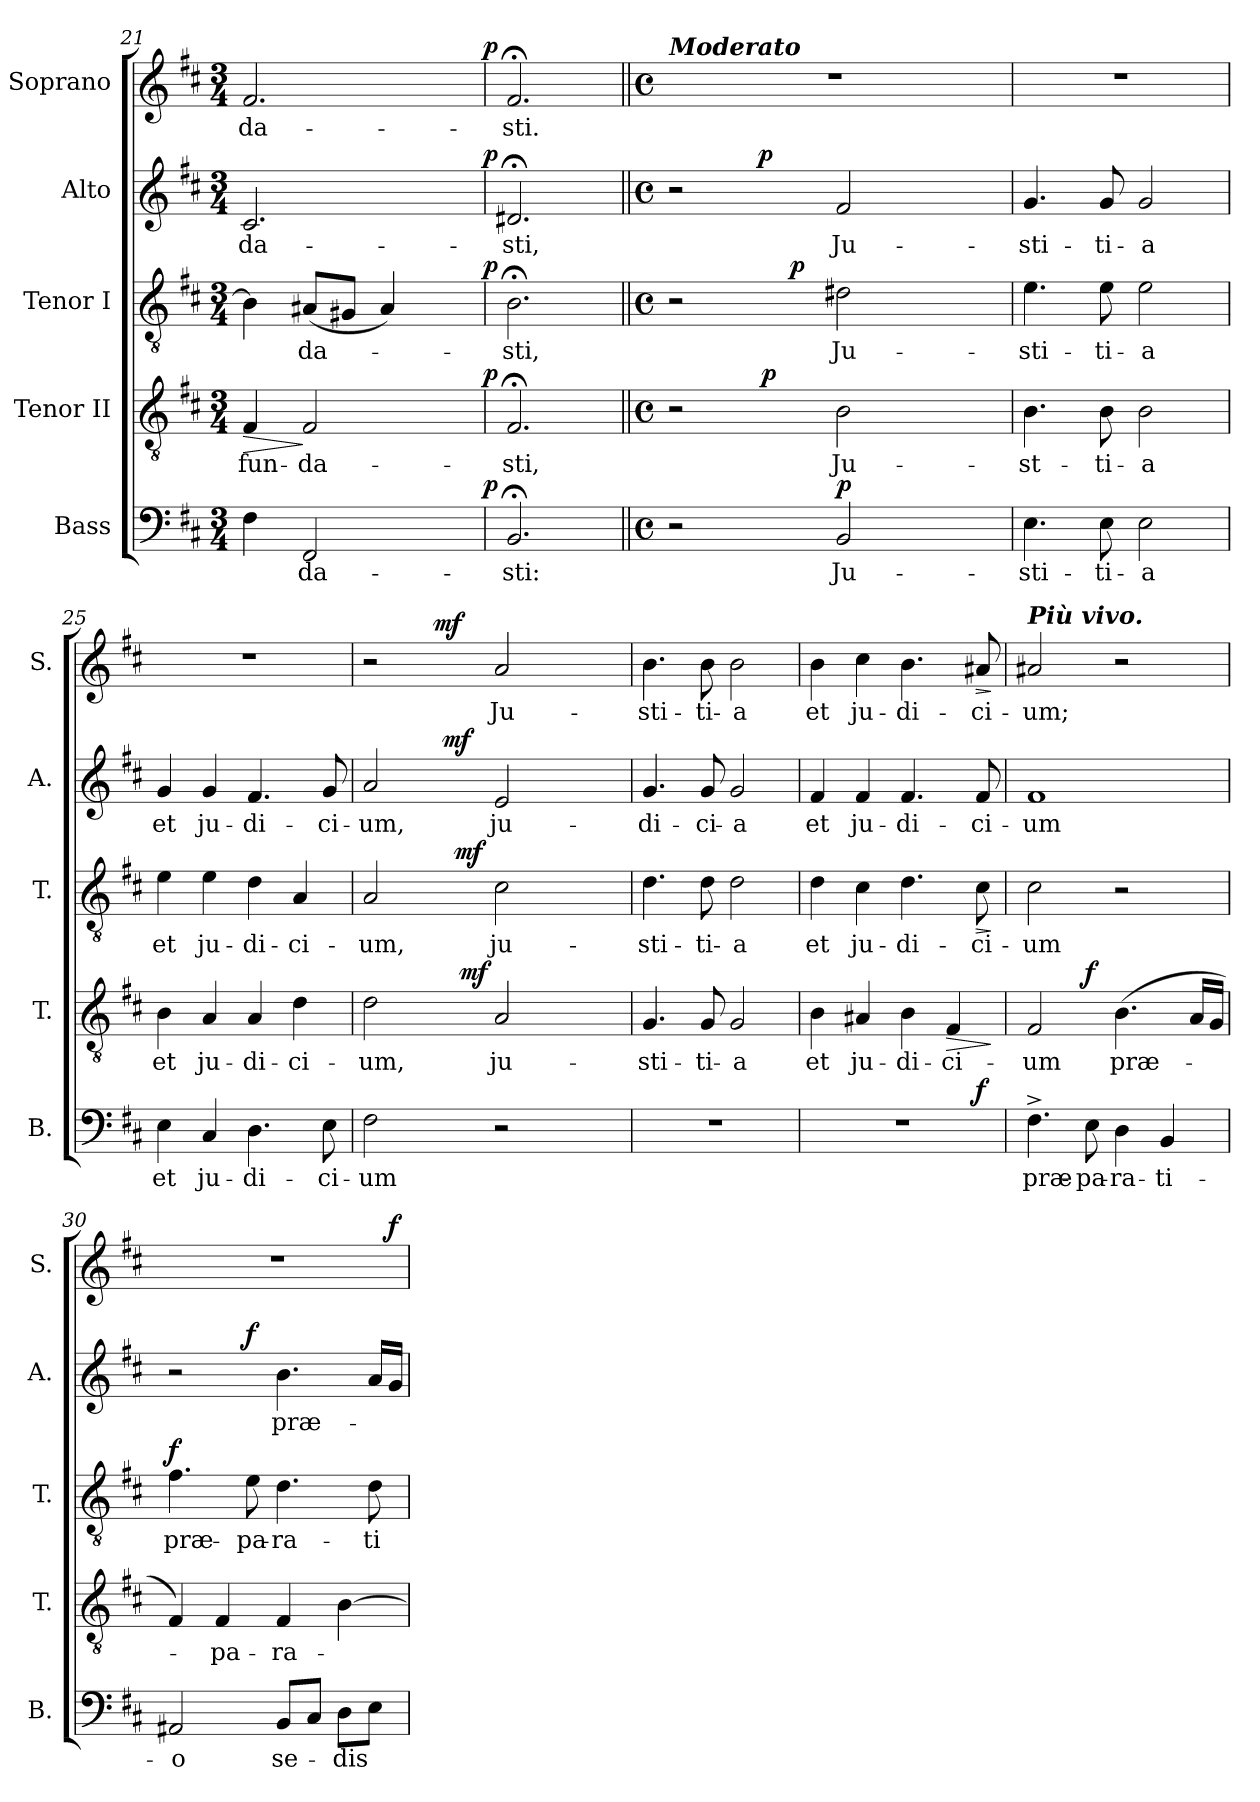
**kern	**text	**dynam	**kern	**text	**dynam	**kern	**text	**dynam	**kern	**text	**dynam	**kern	**text	**dynam
*part5	*part5	*part5	*part4	*part4	*part4	*part3	*part3	*part3	*part2	*part2	*part2	*part1	*part1	*part1
*staff5	*staff5	*staff5	*staff4	*staff4	*staff4	*staff3	*staff3	*staff3	*staff2	*staff2	*staff2	*staff1	*staff1	*staff1
*I"Bass	*	*	*I"Tenor II	*	*	*I"Tenor I	*	*	*I"Alto	*	*	*I"Soprano	*	*
*I'B.	*	*	*I'T.	*	*	*I'T.	*	*	*I'A.	*	*	*I'S.	*	*
*clefF4	*	*	*clefGv2	*	*	*clefGv2	*	*	*clefG2	*	*	*clefG2	*	*
*	*	*	*ITrd7c12	*	*	*ITrd7c12	*	*	*	*	*	*	*	*
*k[f#c#]	*	*	*k[f#c#]	*	*	*k[f#c#]	*	*	*k[f#c#]	*	*	*k[f#c#]	*	*
*D:	*	*	*D:	*	*	*D:	*	*	*D:	*	*	*D:	*	*
*M3/4	*	*	*M3/4	*	*	*M3/4	*	*	*M3/4	*	*	*M3/4	*	*
=21	=21	=21	=21	=21	=21	=21	=21	=21	=21	=21	=21	=21	=21	=21
!	!	!	!	!LO:LY:b:color=#000000	!LO:HP:b	!	!	!	!	!	!	!	!	!
!	!	!	!	!	!	!	!	!	!	!LO:LY:b:color=#000000	!	!	!	!
!	!	!	!	!	!	!	!	!	!	!	!	!	!LO:LY:b:color=#000000	!
*^	*	*	*^	*	*	*^	*	*	*^	*	*	*^	*	*
4F#i\	2ryy	.	.	4FF#i/	2ryy	fun-	>	4BBi\]	2ryy	.	.	2.c#i/	2ryy	-da-	.	2.f#i/	2ryy	-da-	.
!	!	!LO:LY:b:color=#000000	!	!	!	!	!	!	!	!	!	!	!	!	!	!	!	!	!
!	!	!	!	!	!	!LO:LY:b:color=#000000	!	!	!	!	!	!	!	!	!	!	!	!	!
!	!	!	!	!	!	!	!	!	!	!LO:LY:b:color=#000000	!	!	!	!	!	!	!	!	!
2FF#i/	.	-da-	.	2FF#i/	.	-da-	]	(8AA#Xi/L	.	-da-	.	.	.	.	.	.	.	.	.
.	.	.	.	.	.	.	.	8GG#Xi/J	.	.	.	.	.	.	.	.	.	.	.
.	8ryy	.	.	.	8ryy	.	.	4AA#i/)	8ryy	.	.	.	8ryy	.	.	.	8ryy	.	.
.	16ryy	.	.	.	16ryy	.	.	.	16ryy	.	.	.	16ryy	.	.	.	16ryy	.	.
.	32ryy	.	.	.	32ryy	.	.	.	32ryy	.	.	.	32ryy	.	.	.	32ryy	.	.
.	64ryy	.	.	.	64ryy	.	.	.	64ryy	.	.	.	64ryy	.	.	.	64ryy	.	.
.	128...ryy	.	.	.	128...ryy	.	.	.	128...ryy	.	.	.	128...ryy	.	.	.	128...ryy	.	.
.	1024ryy	.	p	.	1024ryy	.	p	.	1024ryy	.	p	.	1024ryy	.	p	.	1024ryy	.	p
*v	*v	*	*	*	*	*	*	*v	*v	*	*	*v	*v	*	*	*v	*v	*	*
*	*	*	*v	*v	*	*	*	*	*	*	*	*	*	*	*
=22	=22	=22	=22	=22	=22	=22	=22	=22	=22	=22	=22	=22	=22	=22
*^	*	*	*^	*	*	*^	*	*	*^	*	*	*^	*	*
!	!	!LO:LY:b:color=#000000	!	!	!	!	!	!	!	!	!	!	!	!	!	!	!	!	!
*v	*v	*	*	*	*	*	*	*v	*v	*	*	*v	*v	*	*	*v	*v	*	*
*	*	*	*v	*v	*	*	*	*	*	*	*	*	*	*	*
*^	*	*	*^	*	*	*^	*	*	*^	*	*	*^	*	*
!	!	!	!	!	!	!LO:LY:b:color=#000000	!	!	!	!	!	!	!	!	!	!	!	!	!
*v	*v	*	*	*	*	*	*	*v	*v	*	*	*v	*v	*	*	*v	*v	*	*
*	*	*	*v	*v	*	*	*	*	*	*	*	*	*	*	*
*^	*	*	*^	*	*	*^	*	*	*^	*	*	*^	*	*
!	!	!	!	!	!	!	!	!	!	!LO:LY:b:color=#000000	!	!	!	!	!	!	!	!	!
*v	*v	*	*	*	*	*	*	*v	*v	*	*	*v	*v	*	*	*v	*v	*	*
*	*	*	*v	*v	*	*	*	*	*	*	*	*	*	*	*
*^	*	*	*^	*	*	*^	*	*	*^	*	*	*^	*	*
!	!	!	!	!	!	!	!	!	!	!	!	!	!	!LO:LY:b:color=#000000	!	!	!	!	!
*v	*v	*	*	*	*	*	*	*v	*v	*	*	*v	*v	*	*	*v	*v	*	*
*	*	*	*v	*v	*	*	*	*	*	*	*	*	*	*	*
*^	*	*	*^	*	*	*^	*	*	*^	*	*	*^	*	*
!	!	!	!	!	!	!	!	!	!	!	!	!	!	!	!	!	!	!LO:LY:b:color=#000000	!
*v	*v	*	*	*	*	*	*	*v	*v	*	*	*v	*v	*	*	*v	*v	*	*
*	*	*	*v	*v	*	*	*	*	*	*	*	*	*	*	*
2.BB;i/	-sti:	.	2.FF#;i/	-sti,	.	2.BB;i\	-sti,	.	2.d#X;i/	-sti,	.	2.f#;i/	-sti.	.
=23||	=23||	=23||	=23||	=23||	=23||	=23||	=23||	=23||	=23||	=23||	=23||	=23||	=23||	=23||
*M4/4	*	*	*M4/4	*	*	*M4/4	*	*	*M4/4	*	*	*M4/4	*	*
*met(c)	*	*	*met(c)	*	*	*met(c)	*	*	*met(c)	*	*	*met(c)	*	*
*	*	*	*	*	*	*	*	*	*	*	*	*MM100	*	*
*	*	*	*^	*	*	*^	*	*	*^	*	*	*	*	*
!	!	!	!	!	!	!	!	!	!	!	!	!	!	!	!LO:TX:a:Bi:t=Moderato	!	!
2r	.	.	2r	4ryy	.	.	2r	4ryy	.	.	2r	4ryy	.	.	1r	.	.
.	.	.	.	32.ryy	.	.	.	16ryy	.	.	.	32ryy	.	.	.	.	.
.	.	.	.	.	.	.	.	.	.	.	.	128ryy	.	.	.	.	.
.	.	.	.	.	.	.	.	.	.	.	.	256ryy	.	.	.	.	.
.	.	.	.	.	.	.	.	.	.	.	.	1024ryy	.	.	.	.	.
.	.	.	.	.	.	.	.	.	.	.	.	2ryy	.	p	.	.	.
.	.	.	.	2ryy	.	p	.	.	.	.	.	.	.	.	.	.	.
.	.	.	.	.	.	.	.	64ryy	.	.	.	.	.	.	.	.	.
.	.	.	.	.	.	.	.	256.ryy	.	.	.	.	.	.	.	.	.
.	.	.	.	.	.	.	.	2ryy	.	p	.	.	.	.	.	.	.
!	!LO:LY:b:color=#000000	!	!	!	!	!	!	!	!	!	!	!	!	!	!	!	!
!	!	!	!	!	!LO:LY:b:color=#000000	!	!	!	!	!	!	!	!	!	!	!	!
!	!	!	!	!	!	!	!	!	!LO:LY:b:color=#000000	!	!	!	!	!	!	!	!
!	!	!	!	!	!	!	!	!	!	!	!	!	!LO:LY:b:color=#000000	!	!	!	!
2BBi/	Ju-	p	2BBi\	.	Ju-	.	2D#Xi\	.	Ju-	.	2f#i/	.	Ju-	.	.	.	.
.	.	.	.	.	.	.	.	.	.	.	.	8ryy	.	.	.	.	.
.	.	.	.	8ryy	.	.	.	.	.	.	.	.	.	.	.	.	.
.	.	.	.	.	.	.	.	8ryy	.	.	.	.	.	.	.	.	.
.	.	.	.	.	.	.	.	.	.	.	.	16ryy	.	.	.	.	.
.	.	.	.	16ryy	.	.	.	.	.	.	.	.	.	.	.	.	.
.	.	.	.	.	.	.	.	32ryy	.	.	.	.	.	.	.	.	.
.	.	.	.	.	.	.	.	.	.	.	.	64ryy	.	.	.	.	.
.	.	.	.	64ryy	.	.	.	.	.	.	.	.	.	.	.	.	.
.	.	.	.	.	.	.	.	128ryy	.	.	.	.	.	.	.	.	.
.	.	.	.	.	.	.	.	.	.	.	.	512.ryy	.	.	.	.	.
.	.	.	.	.	.	.	.	512ryy	.	.	.	.	.	.	.	.	.
*	*	*	*v	*v	*	*	*	*	*	*	*v	*v	*	*	*	*	*
*	*	*	*	*	*	*v	*v	*	*	*	*	*	*	*	*
=24	=24	=24	=24	=24	=24	=24	=24	=24	=24	=24	=24	=24	=24	=24
*	*	*	*^	*	*	*^	*	*	*^	*	*	*	*	*
!	!LO:LY:b:color=#000000	!	!	!	!	!	!	!	!	!	!	!	!	!	!	!	!
*	*	*	*v	*v	*	*	*	*	*	*	*v	*v	*	*	*	*	*
*	*	*	*	*	*	*v	*v	*	*	*	*	*	*	*	*
*	*	*	*^	*	*	*^	*	*	*^	*	*	*	*	*
!	!	!	!	!	!LO:LY:b:color=#000000	!	!	!	!	!	!	!	!	!	!	!	!
*	*	*	*v	*v	*	*	*	*	*	*	*v	*v	*	*	*	*	*
*	*	*	*	*	*	*v	*v	*	*	*	*	*	*	*	*
*	*	*	*^	*	*	*^	*	*	*^	*	*	*	*	*
!	!	!	!	!	!	!	!	!	!LO:LY:b:color=#000000	!	!	!	!	!	!	!	!
*	*	*	*v	*v	*	*	*	*	*	*	*v	*v	*	*	*	*	*
*	*	*	*	*	*	*v	*v	*	*	*	*	*	*	*	*
*	*	*	*^	*	*	*^	*	*	*^	*	*	*	*	*
!	!	!	!	!	!	!	!	!	!	!	!	!	!LO:LY:b:color=#000000	!	!	!	!
*	*	*	*v	*v	*	*	*	*	*	*	*v	*v	*	*	*	*	*
*	*	*	*	*	*	*v	*v	*	*	*	*	*	*	*	*
4.Ei\	-sti-	.	4.BBi\	-st-	.	4.Ei\	-sti-	.	4.gi/	-sti-	.	1r	.	.
!	!LO:LY:b:color=#000000	!	!	!	!	!	!	!	!	!	!	!	!	!
!	!	!	!	!LO:LY:b:color=#000000	!	!	!	!	!	!	!	!	!	!
!	!	!	!	!	!	!	!LO:LY:b:color=#000000	!	!	!	!	!	!	!
!	!	!	!	!	!	!	!	!	!	!LO:LY:b:color=#000000	!	!	!	!
8Ei\	-ti-	.	8BBi\	-ti-	.	8Ei\	-ti-	.	8gi/	-ti-	.	.	.	.
!	!LO:LY:b:color=#000000	!	!	!	!	!	!	!	!	!	!	!	!	!
!	!	!	!	!LO:LY:b:color=#000000	!	!	!	!	!	!	!	!	!	!
!	!	!	!	!	!	!	!LO:LY:b:color=#000000	!	!	!	!	!	!	!
!	!	!	!	!	!	!	!	!	!	!LO:LY:b:color=#000000	!	!	!	!
2Ei\	-a	.	2BBi\	-a	.	2Ei\	-a	.	2gi/	-a	.	.	.	.
!!LO:PB:g=z
=25	=25	=25	=25	=25	=25	=25	=25	=25	=25	=25	=25	=25	=25	=25
!	!LO:LY:b:color=#000000	!	!	!	!	!	!	!	!	!	!	!	!	!
!	!	!	!	!LO:LY:b:color=#000000	!	!	!	!	!	!	!	!	!	!
!	!	!	!	!	!	!	!LO:LY:b:color=#000000	!	!	!	!	!	!	!
!	!	!	!	!	!	!	!	!	!	!LO:LY:b:color=#000000	!	!	!	!
4Ei\	et	.	4BBi\	et	.	4Ei\	et	.	4gi/	et	.	1r	.	.
!	!LO:LY:b:color=#000000	!	!	!	!	!	!	!	!	!	!	!	!	!
!	!	!	!	!LO:LY:b:color=#000000	!	!	!	!	!	!	!	!	!	!
!	!	!	!	!	!	!	!LO:LY:b:color=#000000	!	!	!	!	!	!	!
!	!	!	!	!	!	!	!	!	!	!LO:LY:b:color=#000000	!	!	!	!
4C#i/	ju-	.	4AAi/	ju-	.	4Ei\	ju-	.	4gi/	ju-	.	.	.	.
!	!LO:LY:b:color=#000000	!	!	!	!	!	!	!	!	!	!	!	!	!
!	!	!	!	!LO:LY:b:color=#000000	!	!	!	!	!	!	!	!	!	!
!	!	!	!	!	!	!	!LO:LY:b:color=#000000	!	!	!	!	!	!	!
!	!	!	!	!	!	!	!	!	!	!LO:LY:b:color=#000000	!	!	!	!
4.Di\	-di-	.	4AAi/	-di-	.	4Di\	-di-	.	4.f#i/	-di-	.	.	.	.
!	!	!	!	!LO:LY:b:color=#000000	!	!	!	!	!	!	!	!	!	!
!	!	!	!	!	!	!	!LO:LY:b:color=#000000	!	!	!	!	!	!	!
.	.	.	4Di\	-ci-	.	4AAi/	-ci-	.	.	.	.	.	.	.
!	!LO:LY:b:color=#000000	!	!	!	!	!	!	!	!	!	!	!	!	!
!	!	!	!	!	!	!	!	!	!	!LO:LY:b:color=#000000	!	!	!	!
8Ei\	-ci-	.	.	.	.	.	.	.	8gi/	-ci-	.	.	.	.
=26	=26	=26	=26	=26	=26	=26	=26	=26	=26	=26	=26	=26	=26	=26
!	!LO:LY:b:color=#000000	!	!	!	!	!	!	!	!	!	!	!	!	!
!	!	!	!	!LO:LY:b:color=#000000	!	!	!	!	!	!	!	!	!	!
!	!	!	!	!	!	!	!LO:LY:b:color=#000000	!	!	!	!	!	!	!
!	!	!	!	!	!	!	!	!	!	!LO:LY:b:color=#000000	!	!	!	!
*	*	*	*^	*	*	*^	*	*	*^	*	*	*^	*	*
2F#i\	-um	.	2Di\	4ryy	-um,	.	2AAi/	4ryy	-um,	.	2ai/	4ryy	-um,	.	2r	4ryy	.	.
.	.	.	.	16ryy	.	.	.	16ryy	.	.	.	16ryy	.	.	.	32ryy	.	.
.	.	.	.	.	.	.	.	.	.	.	.	.	.	.	.	64ryy	.	.
.	.	.	.	.	.	.	.	.	.	.	.	.	.	.	.	256.ryy	.	.
.	.	.	.	.	.	.	.	.	.	.	.	.	.	.	.	2ryy	.	mf
.	.	.	.	64...ryy	.	.	.	64ryy	.	.	.	256ryy	.	.	.	.	.	.
.	.	.	.	.	.	.	.	.	.	.	.	2ryy	.	mf	.	.	.	.
.	.	.	.	.	.	.	.	256.ryy	.	.	.	.	.	.	.	.	.	.
.	.	.	.	.	.	.	.	2ryy	.	mf	.	.	.	.	.	.	.	.
.	.	.	.	2ryy	.	mf	.	.	.	.	.	.	.	.	.	.	.	.
!	!	!	!	!	!LO:LY:b:color=#000000	!	!	!	!	!	!	!	!	!	!	!	!	!
!	!	!	!	!	!	!	!	!	!LO:LY:b:color=#000000	!	!	!	!	!	!	!	!	!
!	!	!	!	!	!	!	!	!	!	!	!	!	!LO:LY:b:color=#000000	!	!	!	!	!
!	!	!	!	!	!	!	!	!	!	!	!	!	!	!	!	!	!LO:LY:b:color=#000000	!
2r	.	.	2AAi/	.	ju-	.	2C#i\	.	ju-	.	2ei/	.	ju-	.	2ai/	.	Ju-	.
.	.	.	.	.	.	.	.	.	.	.	.	.	.	.	.	8ryy	.	.
.	.	.	.	.	.	.	.	.	.	.	.	8ryy	.	.	.	.	.	.
.	.	.	.	.	.	.	.	8ryy	.	.	.	.	.	.	.	.	.	.
.	.	.	.	8ryy	.	.	.	.	.	.	.	.	.	.	.	.	.	.
.	.	.	.	.	.	.	.	.	.	.	.	.	.	.	.	16ryy	.	.
.	.	.	.	.	.	.	.	.	.	.	.	32...ryy	.	.	.	.	.	.
.	.	.	.	.	.	.	.	32ryy	.	.	.	.	.	.	.	.	.	.
.	.	.	.	32ryy	.	.	.	.	.	.	.	.	.	.	.	.	.	.
.	.	.	.	.	.	.	.	128ryy	.	.	.	.	.	.	.	128ryy	.	.
.	.	.	.	512ryy	.	.	.	512ryy	.	.	.	.	.	.	.	512ryy	.	.
*	*	*	*v	*v	*	*	*	*	*	*	*v	*v	*	*	*v	*v	*	*
*	*	*	*	*	*	*v	*v	*	*	*	*	*	*	*	*
=27	=27	=27	=27	=27	=27	=27	=27	=27	=27	=27	=27	=27	=27	=27
*	*	*	*^	*	*	*^	*	*	*^	*	*	*^	*	*
!	!	!	!	!	!LO:LY:b:color=#000000	!	!	!	!	!	!	!	!	!	!	!	!	!
*	*	*	*v	*v	*	*	*	*	*	*	*v	*v	*	*	*v	*v	*	*
*	*	*	*	*	*	*v	*v	*	*	*	*	*	*	*	*
*	*	*	*^	*	*	*^	*	*	*^	*	*	*^	*	*
!	!	!	!	!	!	!	!	!	!LO:LY:b:color=#000000	!	!	!	!	!	!	!	!	!
*	*	*	*v	*v	*	*	*	*	*	*	*v	*v	*	*	*v	*v	*	*
*	*	*	*	*	*	*v	*v	*	*	*	*	*	*	*	*
*	*	*	*^	*	*	*^	*	*	*^	*	*	*^	*	*
!	!	!	!	!	!	!	!	!	!	!	!	!	!LO:LY:b:color=#000000	!	!	!	!	!
*	*	*	*v	*v	*	*	*	*	*	*	*v	*v	*	*	*v	*v	*	*
*	*	*	*	*	*	*v	*v	*	*	*	*	*	*	*	*
*	*	*	*^	*	*	*^	*	*	*^	*	*	*^	*	*
!	!	!	!	!	!	!	!	!	!	!	!	!	!	!	!	!	!LO:LY:b:color=#000000	!
*	*	*	*v	*v	*	*	*	*	*	*	*v	*v	*	*	*v	*v	*	*
*	*	*	*	*	*	*v	*v	*	*	*	*	*	*	*	*
1r	.	.	4.GGi/	-sti-	.	4.Di\	-sti-	.	4.gi/	-di-	.	4.bi\	-sti-	.
!	!	!	!	!LO:LY:b:color=#000000	!	!	!	!	!	!	!	!	!	!
!	!	!	!	!	!	!	!LO:LY:b:color=#000000	!	!	!	!	!	!	!
!	!	!	!	!	!	!	!	!	!	!LO:LY:b:color=#000000	!	!	!	!
!	!	!	!	!	!	!	!	!	!	!	!	!	!LO:LY:b:color=#000000	!
.	.	.	8GGi/	-ti-	.	8Di\	-ti-	.	8gi/	-ci-	.	8bi\	-ti-	.
!	!	!	!	!LO:LY:b:color=#000000	!	!	!	!	!	!	!	!	!	!
!	!	!	!	!	!	!	!LO:LY:b:color=#000000	!	!	!	!	!	!	!
!	!	!	!	!	!	!	!	!	!	!LO:LY:b:color=#000000	!	!	!	!
!	!	!	!	!	!	!	!	!	!	!	!	!	!LO:LY:b:color=#000000	!
.	.	.	2GGi/	-a	.	2Di\	-a	.	2gi/	-a	.	2bi\	-a	.
=28	=28	=28	=28	=28	=28	=28	=28	=28	=28	=28	=28	=28	=28	=28
!	!	!	!	!LO:LY:b:color=#000000	!	!	!	!	!	!	!	!	!	!
!	!	!	!	!	!	!	!LO:LY:b:color=#000000	!	!	!	!	!	!	!
!	!	!	!	!	!	!	!	!	!	!LO:LY:b:color=#000000	!	!	!	!
!	!	!	!	!	!	!	!	!	!	!	!	!	!LO:LY:b:color=#000000	!
*^	*	*	*	*	*	*	*	*	*	*	*	*	*	*
1r	2..ryy	.	.	4BBi\	et	.	4Di\	et	.	4f#i/	et	.	4bi\	et	.
!	!	!	!	!	!LO:LY:b:color=#000000	!	!	!	!	!	!	!	!	!	!
!	!	!	!	!	!	!	!	!LO:LY:b:color=#000000	!	!	!	!	!	!	!
!	!	!	!	!	!	!	!	!	!	!	!LO:LY:b:color=#000000	!	!	!	!
!	!	!	!	!	!	!	!	!	!	!	!	!	!	!LO:LY:b:color=#000000	!
.	.	.	.	4AA#Xi/	ju-	.	4C#i\	ju-	.	4f#i/	ju-	.	4cc#i\	ju-	.
!	!	!	!	!	!LO:LY:b:color=#000000	!	!	!	!	!	!	!	!	!	!
!	!	!	!	!	!	!	!	!LO:LY:b:color=#000000	!	!	!	!	!	!	!
!	!	!	!	!	!	!	!	!	!	!	!LO:LY:b:color=#000000	!	!	!	!
!	!	!	!	!	!	!	!	!	!	!	!	!	!	!LO:LY:b:color=#000000	!
.	.	.	.	4BBi\	-di-	.	4.Di\	-di-	.	4.f#i/	-di-	.	4.bi\	-di-	.
!	!	!	!	!	!LO:LY:b:color=#000000	!LO:HP:b	!	!	!	!	!	!	!	!	!
.	.	.	.	4FF#i/	-ci-	>	.	.	.	.	.	.	.	.	.
!	!	!	!	!	!	!	!	!LO:LY:b:color=#000000	!LO:HP:b	!	!	!	!	!	!
!	!	!	!	!	!	!	!	!	!	!	!LO:LY:b:color=#000000	!	!	!	!
!	!	!	!	!	!	!	!	!	!	!	!	!	!	!LO:LY:b:color=#000000	!LO:HP:b
.	8ryy	.	f	.	.	.	8C#i\	-ci-	>	8f#i/	-ci-	.	8a#Xi/	-ci-	>
.	.	.	.	.	.	]	.	.	]	.	.	.	.	.	]
*v	*v	*	*	*	*	*	*	*	*	*	*	*	*	*	*
=29	=29	=29	=29	=29	=29	=29	=29	=29	=29	=29	=29	=29	=29	=29
*^	*	*	*	*	*	*	*	*	*	*	*	*	*	*
!	!	!LO:LY:b:color=#000000	!	!	!	!	!	!	!	!	!	!	!	!	!
*v	*v	*	*	*	*	*	*	*	*	*	*	*	*	*	*
*^	*	*	*	*	*	*	*	*	*	*	*	*	*	*
!	!	!	!	!	!LO:LY:b:color=#000000	!	!	!	!	!	!	!	!	!	!
*v	*v	*	*	*	*	*	*	*	*	*	*	*	*	*	*
*^	*	*	*	*	*	*	*	*	*	*	*	*	*	*
!	!	!	!	!	!	!	!	!LO:LY:b:color=#000000	!	!	!	!	!	!	!
*v	*v	*	*	*	*	*	*	*	*	*	*	*	*	*	*
*^	*	*	*	*	*	*	*	*	*	*	*	*	*	*
!	!	!	!	!	!	!	!	!	!	!	!LO:LY:b:color=#000000	!	!	!	!
*v	*v	*	*	*	*	*	*	*	*	*	*	*	*	*	*
*	*	*	*	*	*	*	*	*	*	*	*	*MM120	*	*
*^	*	*	*	*	*	*	*	*	*	*	*	*	*	*
!	!	!	!	!	!	!	!	!	!	!	!	!	!LO:TX:a:Bi:t=Più vivo.	!	!
!	!	!	!	!	!	!	!	!	!	!	!	!	!	!LO:LY:b:color=#000000	!
*v	*v	*	*	*^	*	*	*	*	*	*	*	*	*	*	*
4.F#^i\	præ-	.	2FF#i/	4.ryy	-um	.	2C#i\	-um	.	1f#i	-um	.	2a#Xi/	-um;	.
!	!LO:LY:b:color=#000000	!	!	!	!	!	!	!	!	!	!	!	!	!	!
8Ei\	-pa-	.	.	2ryy	.	f	.	.	.	.	.	.	.	.	.
!	!LO:LY:b:color=#000000	!	!	!	!	!	!	!	!	!	!	!	!	!	!
!	!	!	!	!	!LO:LY:b:color=#000000	!	!	!	!	!	!	!	!	!	!
4Di\	-ra-	.	(4.BBi\	.	præ-	.	2r	.	.	.	.	.	2r	.	.
!	!LO:LY:b:color=#000000	!	!	!	!	!	!	!	!	!	!	!	!	!	!
4BBi/	-ti-	.	.	.	.	.	.	.	.	.	.	.	.	.	.
.	.	.	16AAi/LL	8ryy	.	.	.	.	.	.	.	.	.	.	.
.	.	.	16GGi/JJ	.	.	.	.	.	.	.	.	.	.	.	.
*	*	*	*v	*v	*	*	*	*	*	*	*	*	*	*	*
!!LO:LB:g=z
=30	=30	=30	=30	=30	=30	=30	=30	=30	=30	=30	=30	=30	=30	=30
*	*	*	*^	*	*	*	*	*	*	*	*	*	*	*
!	!LO:LY:b:color=#000000	!	!	!	!	!	!	!	!	!	!	!	!	!	!
*	*	*	*v	*v	*	*	*	*	*	*	*	*	*	*	*
*	*	*	*^	*	*	*	*	*	*	*	*	*	*	*
!	!	!	!	!	!	!	!	!LO:LY:b:color=#000000	!	!	!	!	!	!	!
*	*	*	*v	*v	*	*	*	*	*	*^	*	*	*^	*	*
2AA#Xi/	-o	.	4FF#i/)	.	.	4.F#i\	præ-	f	2r	4.ryy	.	.	1r	2...ryy	.	.
!	!	!	!	!LO:LY:b:color=#000000	!	!	!	!	!	!	!	!	!	!	!	!
.	.	.	4FF#i/	-pa-	.	.	.	.	.	.	.	.	.	.	.	.
!	!	!	!	!	!	!	!LO:LY:b:color=#000000	!	!	!	!	!	!	!	!	!
.	.	.	.	.	.	8Ei\	-pa-	.	.	2ryy	.	f	.	.	.	.
!	!LO:LY:b:color=#000000	!	!	!	!	!	!	!	!	!	!	!	!	!	!	!
!	!	!	!	!LO:LY:b:color=#000000	!	!	!	!	!	!	!	!	!	!	!	!
!	!	!	!	!	!	!	!LO:LY:b:color=#000000	!	!	!	!	!	!	!	!	!
!	!	!	!	!	!	!	!	!	!	!	!LO:LY:b:color=#000000	!	!	!	!	!
8BBi/L	se-	.	4FF#i/	-ra-	.	4.Di\	-ra-	.	4.bi\	.	præ-	.	.	.	.	.
8C#i/J	.	.	.	.	.	.	.	.	.	.	.	.	.	.	.	.
!	!LO:LY:b:color=#000000	!	!	!	!	!	!	!	!	!	!	!	!	!	!	!
8Di\L	-dis	.	[4BBi\	.	.	.	.	.	.	.	.	.	.	.	.	.
!	!	!	!	!	!	!	!LO:LY:b:color=#000000	!	!	!	!	!	!	!	!	!
8Ei\J	.	.	.	.	.	8Di\	-ti-	.	16ai/LL	8ryy	.	.	.	.	.	.
.	.	.	.	.	.	.	.	.	16gi/JJ	.	.	.	.	16ryy	.	f
*	*	*	*	*	*	*	*	*	*v	*v	*	*	*	*	*	*
*	*	*	*	*	*	*	*	*	*	*	*	*v	*v	*	*
=	=	=	=	=	=	=	=	=	=	=	=	=	=	=
*-	*-	*-	*-	*-	*-	*-	*-	*-	*-	*-	*-	*-	*-	*-
